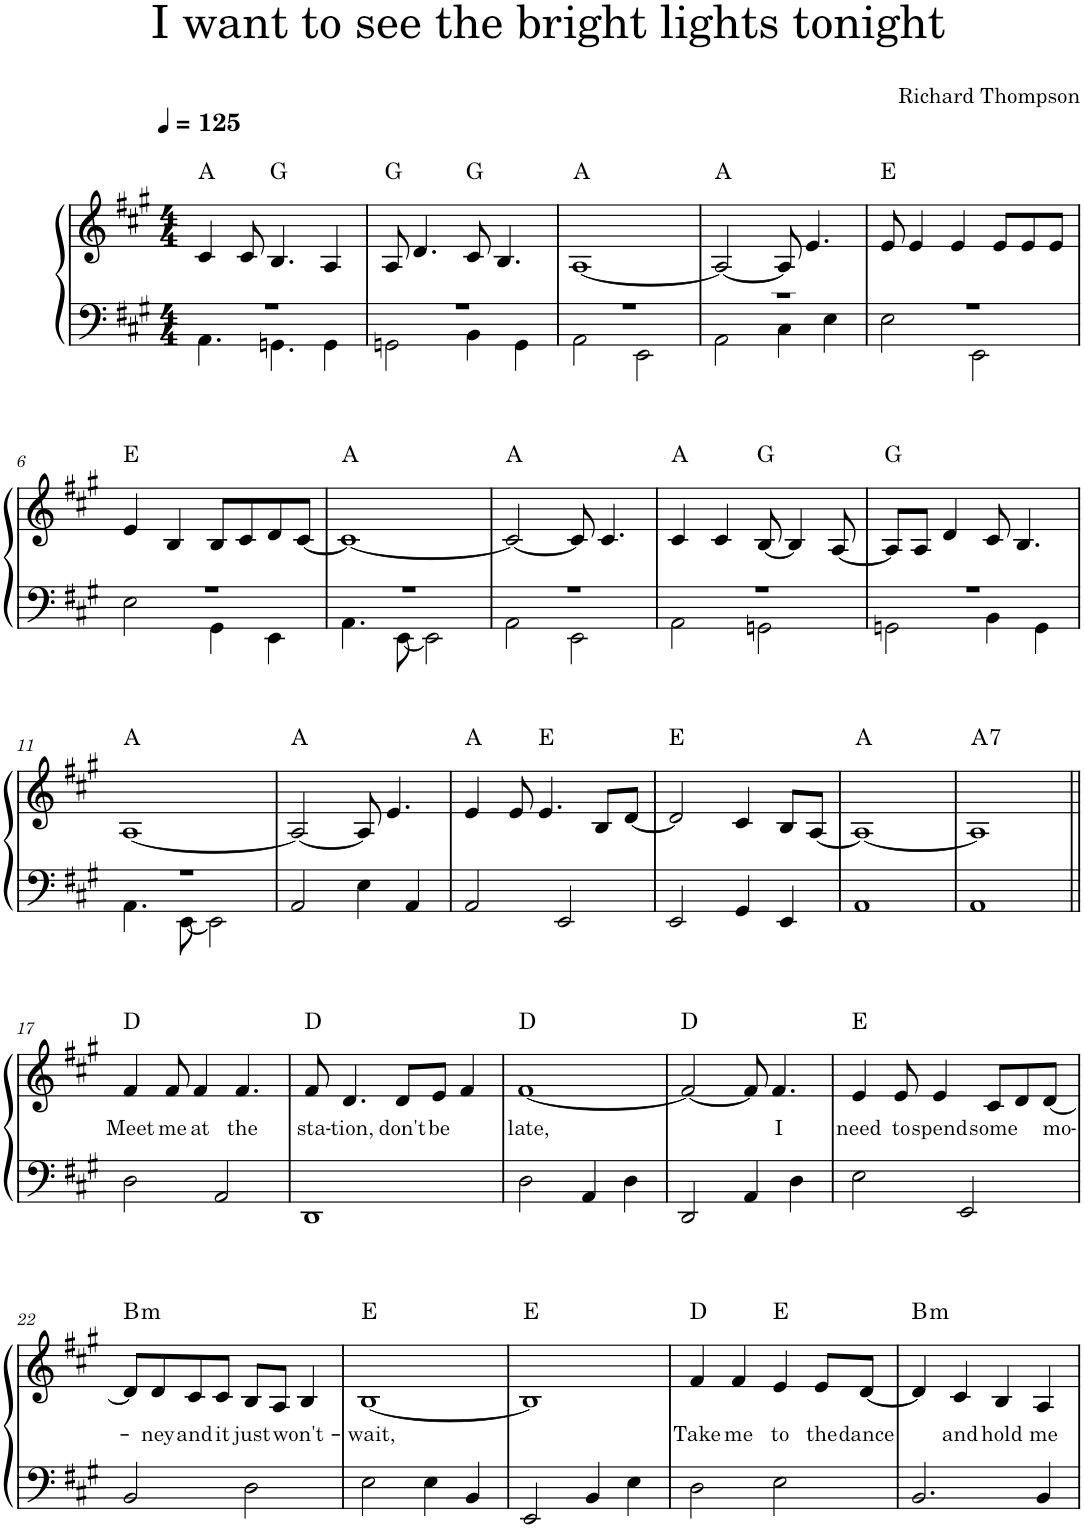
**kern	**kern	**text	**harte
*part1	*part1	*part1	*part1
*staff2	*staff1	*staff1	*
*I"Piano	*	*	*
*I'Pno.	*	*	*
*clefF4	*clefG2	*	*
*k[f#c#g#]	*k[f#c#g#]	*	*
*M4/4	*M4/4	*	*
*MM125	*MM125	*	*
=1	=1	=1	=1
*^	*	*	*
1r	4.AA\	4c#/	.	A:maj
.	.	8c#/	.	.
.	4.GGn\	4.B/	.	G:maj
.	4GG\	4A/	.	.
=2	=2	=2	=2	=2
1r	2GGn\	8A/	.	G:maj
.	.	4.d/	.	.
.	4BB\	8c#/	.	G:maj
.	.	4.B/	.	.
.	4GG\	.	.	.
=3	=3	=3	=3	=3
1r	2AA\	[1A	.	A:maj
.	2EE\	.	.	.
=4	=4	=4	=4	=4
1r	2AA\	2A/_	.	A:maj
.	4C#\	8A/]	.	.
.	.	4.e/	.	.
.	4E\	.	.	.
=5	=5	=5	=5	=5
1r	2E\	8e/	.	E:maj
.	.	4e/	.	.
.	.	4e/	.	.
.	2EE\	.	.	.
.	.	8e/L	.	.
.	.	8e/	.	.
.	.	8e/J	.	.
!!LO:LB:g=z
=6	=6	=6	=6	=6
1r	2E\	4e/	.	E:maj
.	.	4B/	.	.
.	4GG#\	8B/L	.	.
.	.	8c#/	.	.
.	4EE\	8d/	.	.
.	.	[8c#/J	.	.
=7	=7	=7	=7	=7
1r	4.AA\	1c#_	.	A:maj
.	[8EE\	.	.	.
.	2EE\]	.	.	.
=8	=8	=8	=8	=8
1r	2AA\	2c#/_	.	A:maj
.	2EE\	8c#/]	.	.
.	.	4.c#/	.	.
=9	=9	=9	=9	=9
1r	2AA\	4c#/	.	A:maj
.	.	4c#/	.	.
.	2GGn\	[8B/	.	G:maj
.	.	4B/]	.	.
.	.	[8A/	.	.
=10	=10	=10	=10	=10
1r	2GGn\	8A/L]	.	G:maj
.	.	8A/J	.	.
.	.	4d/	.	.
.	4BB\	8c#/	.	.
.	.	4.B/	.	.
.	4GG\	.	.	.
!!LO:LB:g=z
=11	=11	=11	=11	=11
1r	4.AA\	[1A	.	A:maj
.	[8EE\	.	.	.
.	2EE\]	.	.	.
*v	*v	*	*	*
=12	=12	=12	=12
2AA/	2A/_	.	A:maj
4E\	8A/]	.	.
.	4.e/	.	.
4AA/	.	.	.
=13	=13	=13	=13
2AA/	4e/	.	A:maj
.	8e/	.	.
.	4.e/	.	E:maj
2EE/	.	.	.
.	8B/L	.	.
.	[8d/J	.	.
=14	=14	=14	=14
2EE/	2d/]	.	E:maj
4GG#/	4c#/	.	.
4EE/	8B/L	.	.
.	[8A/J	.	.
=15	=15	=15	=15
1AA	1A_	.	A:maj
=16	=16	=16	=16
!	!	!	!LO:H:kt=7
1AA	1A]	.	A:7
!!LO:LB:g=z
=17||	=17||	=17||	=17||
!	!	!LO:LY:b	!
2D\	4f#/	Meet	D:maj
!	!	!LO:LY:b	!
.	8f#/	me	.
!	!	!LO:LY:b	!
.	4f#/	at	.
2AA/	.	.	.
!	!	!LO:LY:b	!
.	4.f#/	the	.
=18	=18	=18	=18
!	!	!LO:LY:b	!
1DD	8f#/	sta-	D:maj
!	!	!LO:LY:b	!
.	4.d/	-tion,	.
!	!	!LO:LY:b	!
.	8d/L	don't	.
!	!	!LO:LY:b	!
.	8e/J	be	.
.	4f#/	.	.
=19	=19	=19	=19
!	!	!LO:LY:b	!
2D\	[1f#	late,	D:maj
4AA/	.	.	.
4D\	.	.	.
=20	=20	=20	=20
2DD/	2f#/_	.	D:maj
4AA/	8f#/]	.	.
!	!	!LO:LY:b	!
.	4.f#/	I	.
4D\	.	.	.
=21	=21	=21	=21
!	!	!LO:LY:b	!
2E\	4e/	need	E:maj
!	!	!LO:LY:b	!
.	8e/	to	.
!	!	!LO:LY:b	!
.	4e/	spend	.
2EE/	.	.	.
!	!	!LO:LY:b	!
.	8c#/L	some	.
.	8d/	.	.
!	!	!LO:LY:b	!
.	[8d/J	mo-	.
!!LO:LB:g=z
=22	=22	=22	=22
!	!	!	!LO:H:kt=m
2BB/	8d/L]	.	B:min
!	!	!LO:LY:b	!
.	8d/	ney	.
!	!	!LO:LY:b	!
.	8c#/	and	.
!	!	!LO:LY:b	!
.	8c#/J	it	.
!	!	!LO:LY:b	!
2D\	8B/L	just	.
!	!	!LO:LY:b	!
.	8A/J	won't-	.
.	4B/	.	.
=23	=23	=23	=23
!	!	!LO:LY:b	!
2E\	[1B	-wait,	E:maj
4E\	.	.	.
4BB/	.	.	.
=24	=24	=24	=24
2EE/	1B]	.	E:maj
4BB/	.	.	.
4E\	.	.	.
=25	=25	=25	=25
!	!	!LO:LY:b	!
2D\	4f#/	Take	D:maj
!	!	!LO:LY:b	!
.	4f#/	me	.
!	!	!LO:LY:b	!
2E\	4e/	to	E:maj
!	!	!LO:LY:b	!
.	8e/L	the	.
!	!	!LO:LY:b	!
.	[8d/J	dance	.
=26	=26	=26	=26
!	!	!	!LO:H:kt=m
2.BB/	4d/]	.	B:min
!	!	!LO:LY:b	!
.	4c#/	and	.
!	!	!LO:LY:b	!
.	4B/	hold	.
!	!	!LO:LY:b	!
4BB/	4A/	me	.
=	=	=	=
*-	*-	*-	*-
